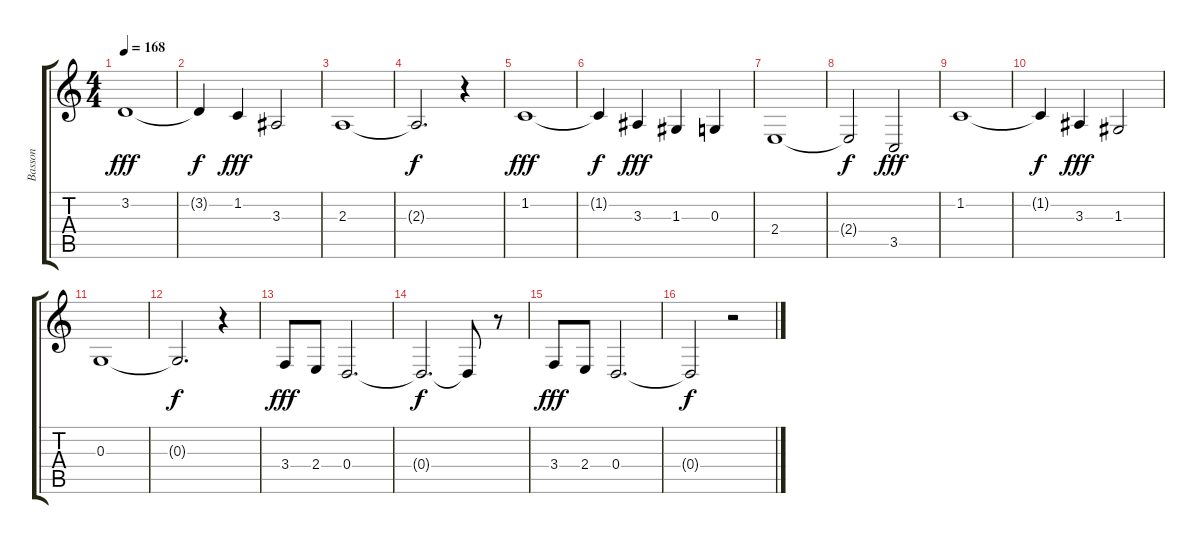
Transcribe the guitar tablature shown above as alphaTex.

\track ("Basson" "Basson") {instrument bassoon}
\staff {score tabs}
\tuning (E4 B3 G3 D3 A2 E2) {hide}
\ts (4 4)
\tempo 168
\clef g2
\ks c
3.2.1{dy fff} |
3.2{t}.4{dy f} 1.2.4{dy fff} 3.3.2 |
2.3.1 |
2.3{t}.2{d dy f} r.4 |
1.2.1{dy fff} |
1.2{t}.4{dy f} 3.3.4{dy fff} 1.3.4 0.3.4 |
2.4.1 |
2.4{t}.2{dy f} 3.5.2{dy fff} |
1.2.1 |
1.2{t}.4{dy f} 3.3.4{dy fff} 1.3.2 |
0.3.1 |
0.3{t}.2{d dy f} r.4 |
3.4.8{dy fff} 2.4.8 0.4.2{d} |
0.4{t}.2{d dy f} 0.4{t}.8 r.8 |
3.4.8{dy fff} 2.4.8 0.4.2{d} |
0.4{t}.2{dy f} r.2
